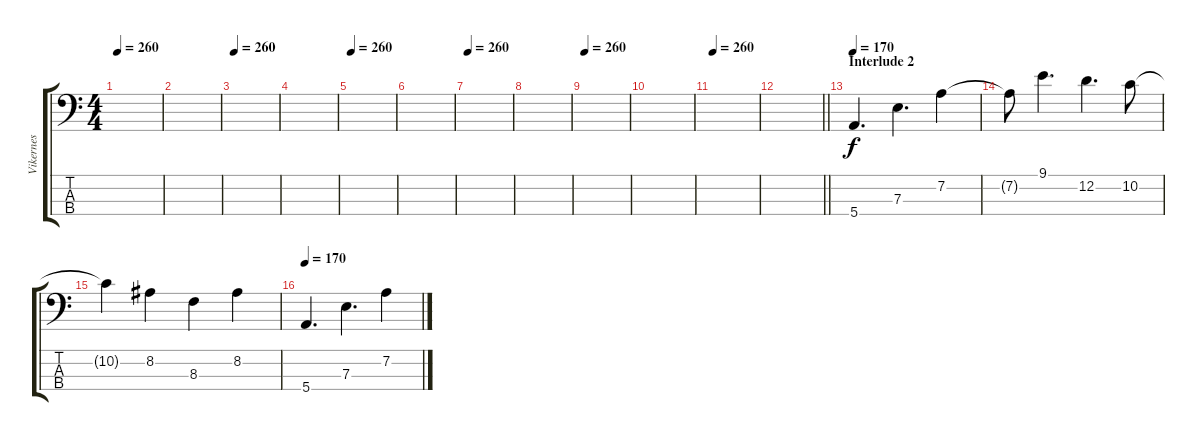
\track ("Vikernes" "Vikernes") {instrument electricbassfinger}
\staff {score tabs}
\tuning (G2 D2 A1 E1) {hide}
\ts (4 4)
\tempo 260
\clef f4
\ks c
|
|
\tempo 260
|
|
\tempo 260
|
|
\tempo 260
|
|
\tempo 260
|
|
\tempo 260
|
\barLineRight lightlight
|
\section ("" "Interlude 2")
\tempo 170
5.4.4{d} 7.3.4{d} 7.2.4 |
7.2{t}.8 9.1.4{d} 12.2.4{d} 10.2.8 |
10.2{t}.4 8.2.4 8.3.4 8.2.4 |
\tempo 170
5.4.4{d} 7.3.4{d} 7.2.4
